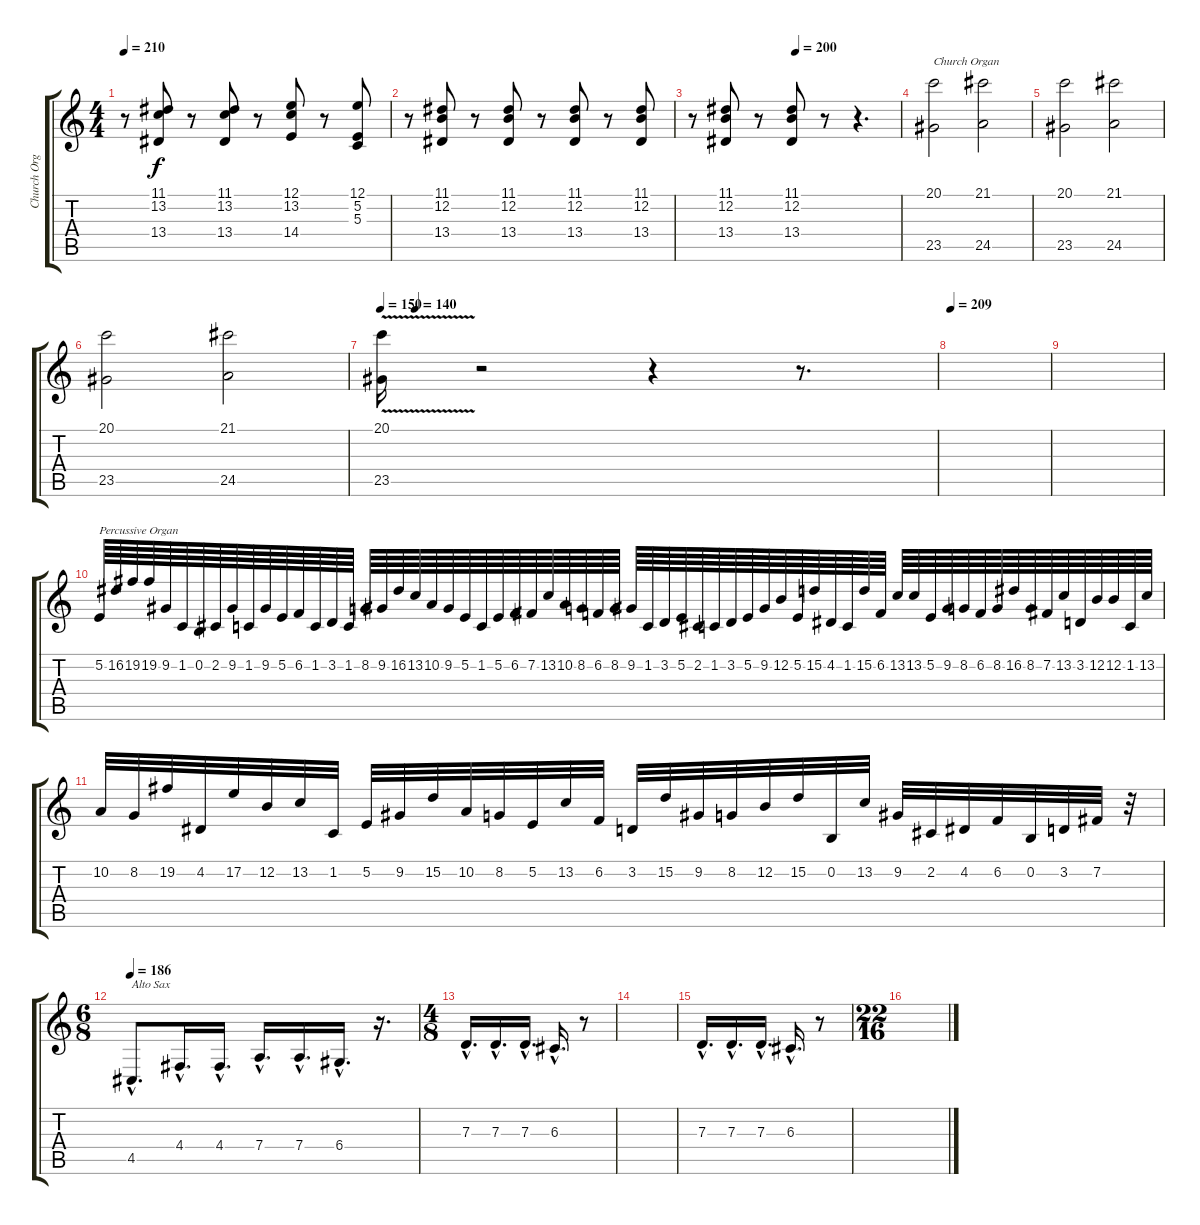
\track ("Church Organ" "Church Org") {instrument churchorgan}
\staff {score tabs}
\tuning (E4 B3 G3 D3 A2 E2) {hide}
\ts (4 4)
\tempo 210
\clef g2
\ks c
r.8{dy f} (11.1 13.2 13.4).8 r.8 (11.1 13.2 13.4).8 r.8 (12.1 13.2 14.4).8 r.8 (12.1 5.2 5.3).8 |
r.8 (11.1 12.2 13.4).8 r.8 (11.1 12.2 13.4).8 r.8 (11.1 12.2 13.4).8 r.8 (11.1 12.2 13.4).8 |
\tempo (200 0.5)
r.8 (11.1 12.2 13.4).8 r.8 (11.1 12.2 13.4).8 r.8 r.4{d} |
(20.1 23.5).2{txt "Church Organ" volume 11 balance 4 instrument churchorgan} (21.1 24.5).2 |
(20.1 23.5).2 (21.1 24.5).2 |
(20.1 23.5).2 (21.1 24.5).2 |
\tempo 150
\tempo (140 0.0625)
(20.1{v} 23.5).16 r.2 r.4 r.8{d} |
\tempo 209
|
|
5.2.64{txt "Percussive Organ" volume 1 balance 8 instrument percussiveorgan} 16.2.64 19.2.64 19.2.64{volume 12} 9.2.64 1.2.64 0.2.64 2.2.64 9.2.64 1.2.64 9.2.64 5.2.64 6.2.64 1.2.64 3.2.64 1.2.64 8.2.64 9.2.64 16.2.64 13.2.64 10.2.64 9.2.64 5.2.64 1.2.64 5.2.64 6.2.64 7.2.64 13.2.64 10.2.64 8.2.64 6.2.64 8.2.64 9.2.64 1.2.64 3.2.64 5.2.64 2.2.64 1.2.64 3.2.64 5.2.64 9.2.64 12.2.64 5.2.64 15.2.64 4.2.64 1.2.64 15.2.64 6.2.64 13.2.64 13.2.64 5.2.64 9.2.64 8.2.64 6.2.64 8.2.64 16.2.64 8.2.64 7.2.64 13.2.64 3.2.64 12.2.64 12.2.64 1.2.64 13.2.64 |
10.2.32 8.2.32 19.2.32 4.2.32 17.2.32 12.2.32 13.2.32 1.2.32 5.2.32 9.2.32 15.2.32 10.2.32 8.2.32 5.2.32 13.2.32 6.2.32 3.2.32 15.2.32 9.2.32 8.2.32 12.2.32 15.2.32 0.2.32 13.2.32 9.2.32 2.2.32 4.2.32 6.2.32 0.2.32 3.2.32 7.2.32 r.32 |
\ts (6 8)
\tempo 186
4.5{hac}.8{d txt "Alto Sax" volume 11 balance 8 instrument altosax} 4.4{hac}.16{d} 4.4{hac}.16{d} 7.4{hac}.16{d} 7.4{hac}.16{d} 6.4{hac}.16{d} r.16{d} |
\ts (4 8)
7.3{hac}.16{d} 7.3{hac}.16{d} 7.3{hac}.16{d} 6.3{hac}.16{d} r.8 |
|
7.3{hac}.16{d} 7.3{hac}.16{d} 7.3{hac}.16{d} 6.3{hac}.16{d} r.8 |
\ts (22 16)
